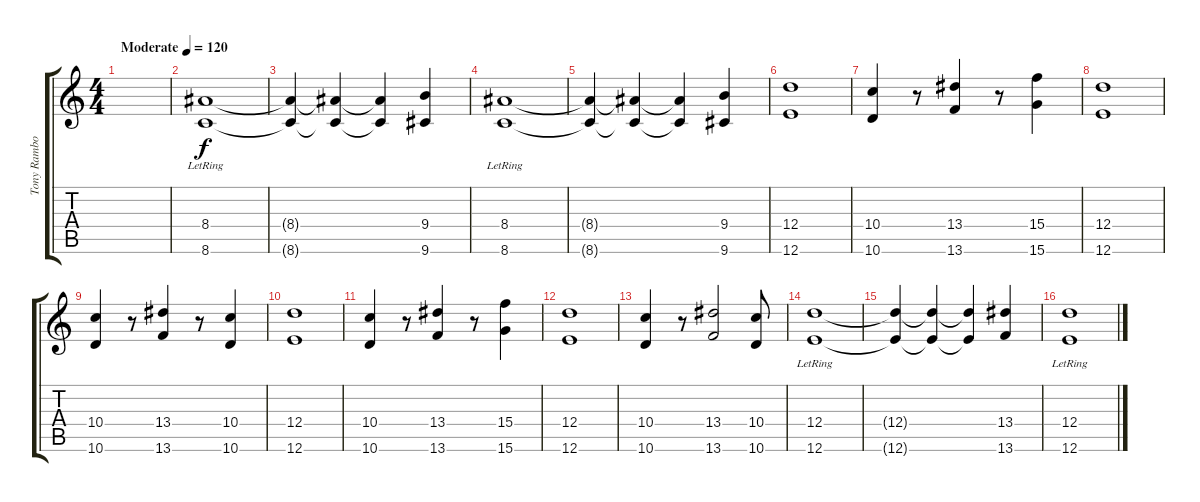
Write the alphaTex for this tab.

\track ("Tony Rambola" "Tony Rambo") {instrument overdrivenguitar}
\staff {score tabs}
\tuning (E4 B3 G3 D3 A2 E2) {hide}
\ts (4 4)
\tempo (120 "Moderate")
\clef g2
\ks c
|
(8.4{lr} 8.6).1 |
(8.4{t} 8.6{t}).4 (8.4{t} 8.6{t}).4 (8.4{t} 8.6{t}).4 (9.4 9.6).4 |
(8.4{lr} 8.6).1 |
(8.4{t} 8.6{t}).4 (8.4{t} 8.6{t}).4 (8.4{t} 8.6{t}).4 (9.4 9.6).4 |
(12.4 12.6).1 |
(10.4 10.6).4 r.8 (13.4 13.6).4 r.8 (15.4 15.6).4 |
(12.4 12.6).1 |
(10.4 10.6).4 r.8 (13.4 13.6).4 r.8 (10.4 10.6).4 |
(12.4 12.6).1 |
(10.4 10.6).4 r.8 (13.4 13.6).4 r.8 (15.4 15.6).4 |
(12.4 12.6).1 |
(10.4 10.6).4 r.8 (13.4 13.6).2 (10.4 10.6).8 |
(12.4{lr} 12.6).1 |
(12.4{t} 12.6{t}).4 (12.4{t} 12.6{t}).4 (12.4{t} 12.6{t}).4 (13.4 13.6).4 |
(12.4{lr} 12.6).1
